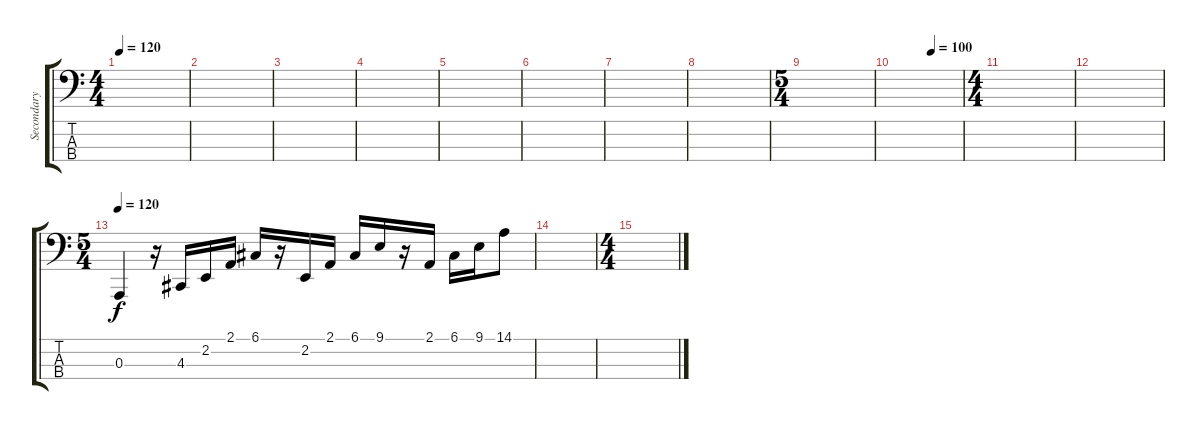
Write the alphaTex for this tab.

\track ("Secondary Right Hand" "Secondary ") {instrument acousticgrandpiano}
\staff {score tabs}
\tuning (G2 D2 A1 E1) {hide}
\ts (4 4)
\tempo 120
\clef f4
\ks c
|
|
|
|
|
|
|
|
\ts (5 4)
|
\tempo (100 0.55)
|
\ts (4 4)
|
|
\ts (5 4)
\tempo 120
0.3.4 r.16 4.3.16 2.2.16 2.1.16 6.1.16 r.16 2.2.16 2.1.16 6.1.16 9.1.16 r.16 2.1.16 6.1.16 9.1.16 14.1.8 |
|
\ts (4 4)
